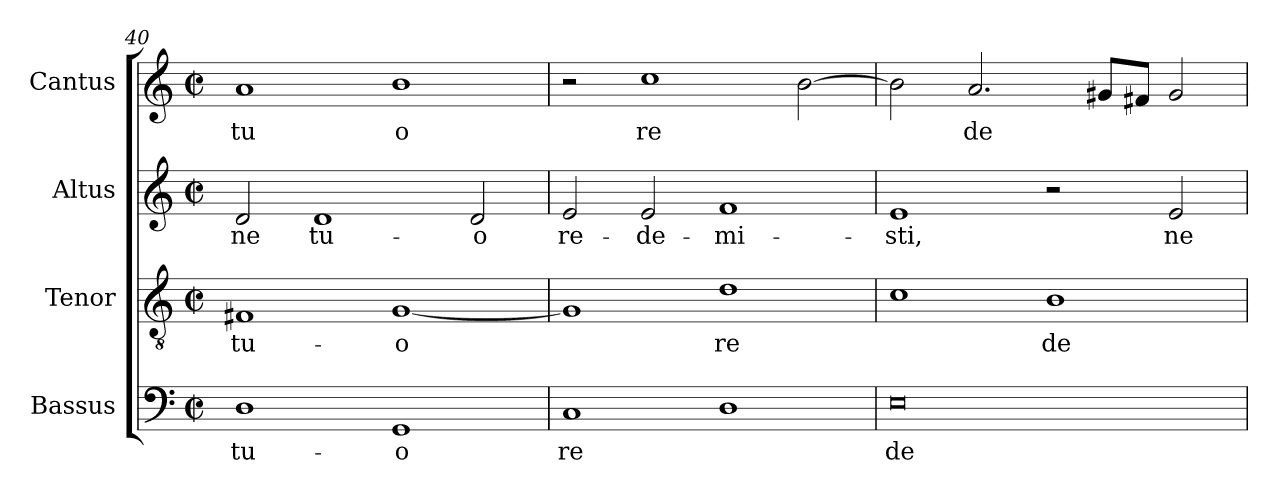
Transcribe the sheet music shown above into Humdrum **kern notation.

**kern	**text	**kern	**text	**kern	**text	**kern	**text
*part4	*part4	*part3	*part3	*part2	*part2	*part1	*part1
*staff4	*staff4	*staff3	*staff3	*staff2	*staff2	*staff1	*staff1
*I"Bassus	*	*I"Tenor	*	*I"Altus	*	*I"Cantus	*
*clefF4	*	*clefGv2	*	*clefG2	*	*clefG2	*
*k[]	*	*k[]	*	*k[]	*	*k[]	*
*C:	*	*C:	*	*C:	*	*C:	*
*M2/2	*	*M2/2	*	*M2/2	*	*M2/2	*
*met(c|)	*	*met(c|)	*	*met(c|)	*	*met(c|)	*
=40	=40	=40	=40	=40	=40	=40	=40
!	!LO:LY:b:cj	!	!LO:LY:b:cj	!	!LO:LY:b:cj	!	!LO:LY:b:cj
1D	tu-	1F#X	tu-	2d/	-ne	1a	tu
!	!	!	!	!	!LO:LY:b:cj	!	!
.	.	.	.	1d	tu-	.	.
!	!LO:LY:b:cj	!	!LO:LY:b:cj	!	!	!	!LO:LY:b:cj
1GG	-o	[<1G	-o	.	.	1b	o
!	!	!	!	!	!LO:LY:b:cj	!	!
.	.	.	.	2d/	-o	.	.
=41	=41	=41	=41	=41	=41	=41	=41
!	!LO:LY:b:cj	!	!LO:LY:b:cj	!	!LO:LY:b:cj	!	!
1C	re-	1G]	.	2e/	re-	2r	.
!	!	!	!	!	!LO:LY:b:cj	!	!LO:LY:b:cj
.	.	.	.	2e/	-de-	1cc	re
!	!LO:LY:b:cj	!	!LO:LY:b:cj	!	!LO:LY:b:cj	!	!
1D	--	1d	re-	1f	-mi-	.	.
!	!	!	!	!	!	!	!LO:LY:b:cj
.	.	.	.	.	.	[>2b\	.
=42	=42	=42	=42	=42	=42	=42	=42
!	!LO:LY:b:cj	!	!LO:LY:b:cj	!	!LO:LY:b:cj	!	!LO:LY:b:cj
0E	-de-	1c	--	1e	-sti,	2b\]	.
!	!	!	!	!	!	!	!LO:LY:b:cj
.	.	.	.	.	.	2.a/	de
!	!	!	!LO:LY:b:cj	!	!	!	!
.	.	1B	-de-	2r	.	.	.
!	!	!	!	!	!	!	!LO:LY:b:cj
.	.	.	.	.	.	8g#/L	.
!	!	!	!	!	!	!	!LO:LY:b:cj
.	.	.	.	.	.	8f#/J	.
!	!	!	!	!	!LO:LY:b:cj	!	!LO:LY:b:cj
.	.	.	.	2e/	ne	2g#/	.
=	=	=	=	=	=	=	=
*-	*-	*-	*-	*-	*-	*-	*-
